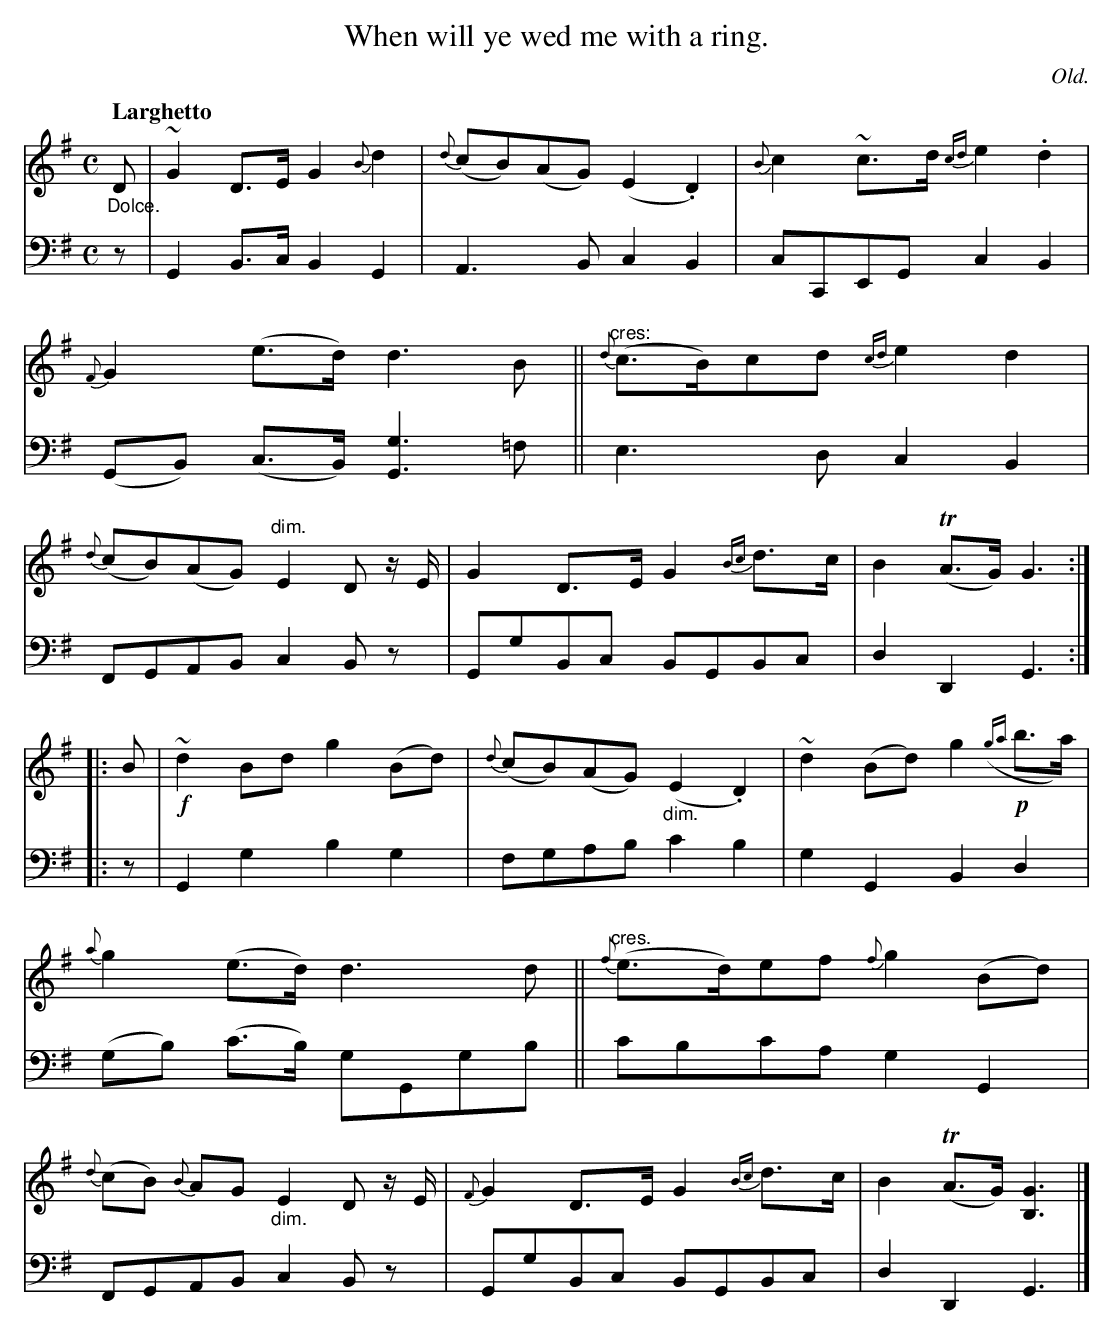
X:1
T: When will ye wed me with a ring.
O: Old.
M: C
L: 1/8
Q: "Larghetto"
K: G
V: 1 staves=2
"_Dolce."D |\
~G2D>E G2{B}d2 | {d}(cB)(AG) (E2.D2) | {B}c2~c>d {cd}e2.d2 | {F}G2(e>d) d3B ||\
"^cres:"{d}(c>B)cd {cd}e2d2 | {d}(cB)(AG) "dim."E2D z/E/ | G2D>E G2{Bc}d>c | B2(TA>G) G3 ::
B |\
!f!~d2Bd g2(Bd) | {d}(cB)(AG) "_dim."(E2.D2) | ~d2(Bd) g2({ga}!p!b>a) | {a}g2(e>d) d3d ||\
"^cres."{f}(e>d)ef {f}g2(Bd) | {d}(cB) {B}AG"_dim."E2D z/E/ | {F}G2D>E G2{Bc}d>c | B2(TA>G) [G3B,3] |]
V: 2 clef=bass middle=d
z |\
G2B>c B2G2 | A3B c2B2 | cCEG c2B2| (GB) (c>B) [G3g3]=f ||\
e3d c2B2 | FGAB c2Bz | GgBc BGBc | d2D2 G3 ::
z |\
G2g2 b2g2 | fgab c'2b2 | g2G2 B2d2 | (gb) (c'>b) gGgb ||\
c'bc'a g2G2 | FGAB c2Bz | GgBc BGBc | d2D2 G3 |]
